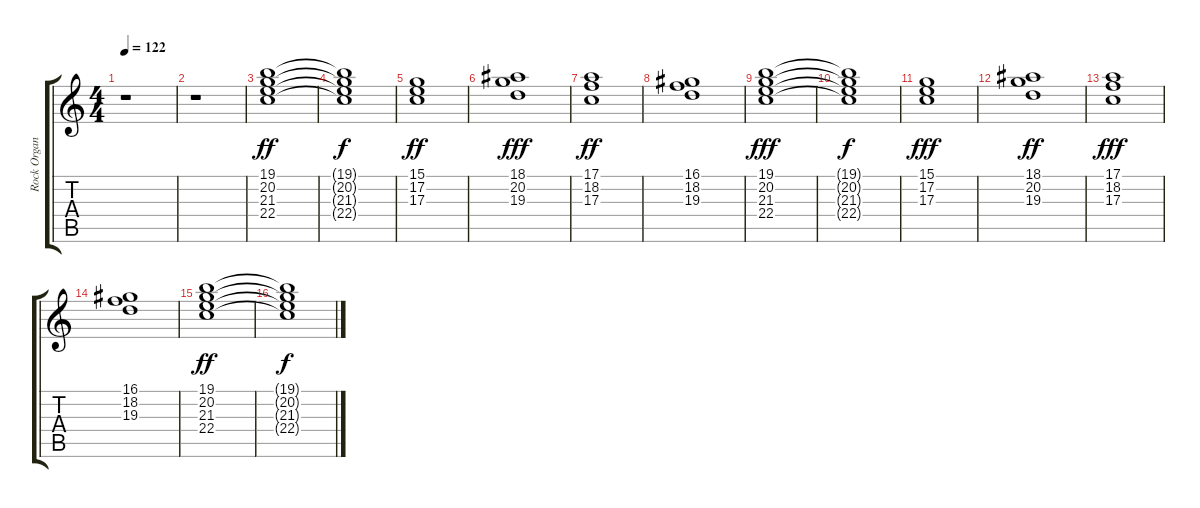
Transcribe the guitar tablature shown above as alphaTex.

\track ("Rock Organ" "Rock Organ") {instrument rockorgan}
\staff {score tabs}
\tuning (E4 B3 G3 D3 A2 E2) {hide}
\ts (4 4)
\tempo 122
\clef g2
\ks c
r.1{dy ff} |
r.1 |
(19.1 20.2 21.3 22.4).1{instrument rockorgan} |
(19.1{t} 20.2{t} 21.3{t} 22.4{t}).1{dy f} |
(15.1 17.2 17.3).1{dy ff} |
(18.1 20.2 19.3).1{dy fff} |
(17.1 18.2 17.3).1{dy ff} |
(16.1 18.2 19.3).1 |
(19.1 20.2 21.3 22.4).1{dy fff} |
(19.1{t} 20.2{t} 21.3{t} 22.4{t}).1{dy f} |
(15.1 17.2 17.3).1{dy fff} |
(18.1 20.2 19.3).1{dy ff} |
(17.1 18.2 17.3).1{dy fff} |
(16.1 18.2 19.3).1 |
(19.1 20.2 21.3 22.4).1{dy ff} |
(19.1{t} 20.2{t} 21.3{t} 22.4{t}).1{dy f}
